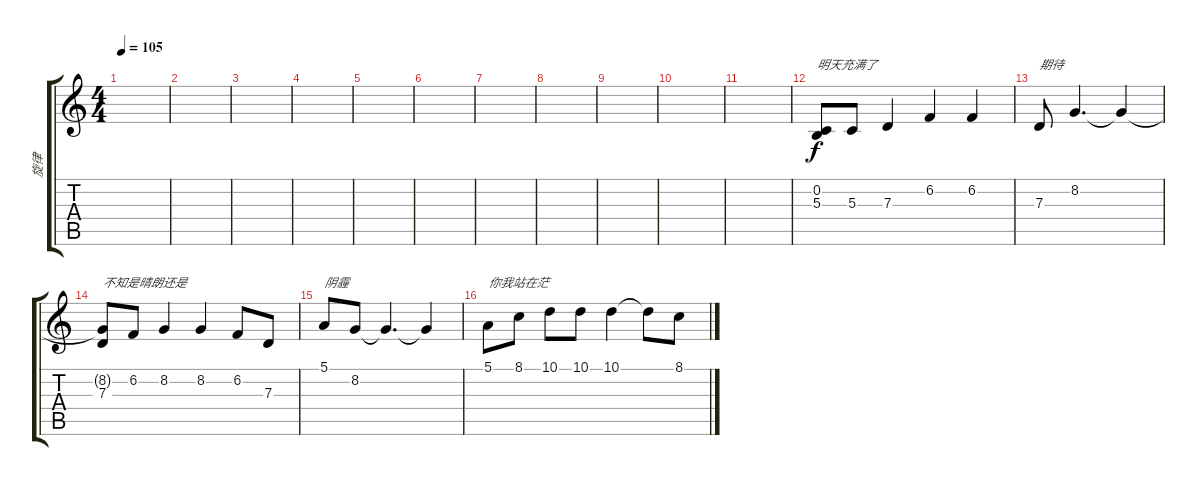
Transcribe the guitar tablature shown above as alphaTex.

\track ("旋律" "旋律") {instrument lead6voice}
\staff {score tabs}
\tuning (E4 B3 G3 D3 A2 E2) {hide}
\ts (4 4)
\tempo 105
\clef g2
\ks c
|
|
|
|
|
|
|
|
|
|
|
(0.2 5.3).8{txt "明天充满了"} 5.3.8 7.3.4 6.2.4 6.2.4 |
7.3.8{txt "期待"} 8.2.4{d} 8.2{t}.4 |
(8.2{t} 7.3).8{txt "不知是晴朗还是"} 6.2.8 8.2.4 8.2.4 6.2.8 7.3.8 |
5.1.8{txt "阴霾"} 8.2.8 8.2{t}.4{d} 8.2{t}.4 |
5.1.8{txt "你我站在茫"} 8.1.8 10.1.8 10.1.8 10.1.4 10.1{t}.8 8.1.8
